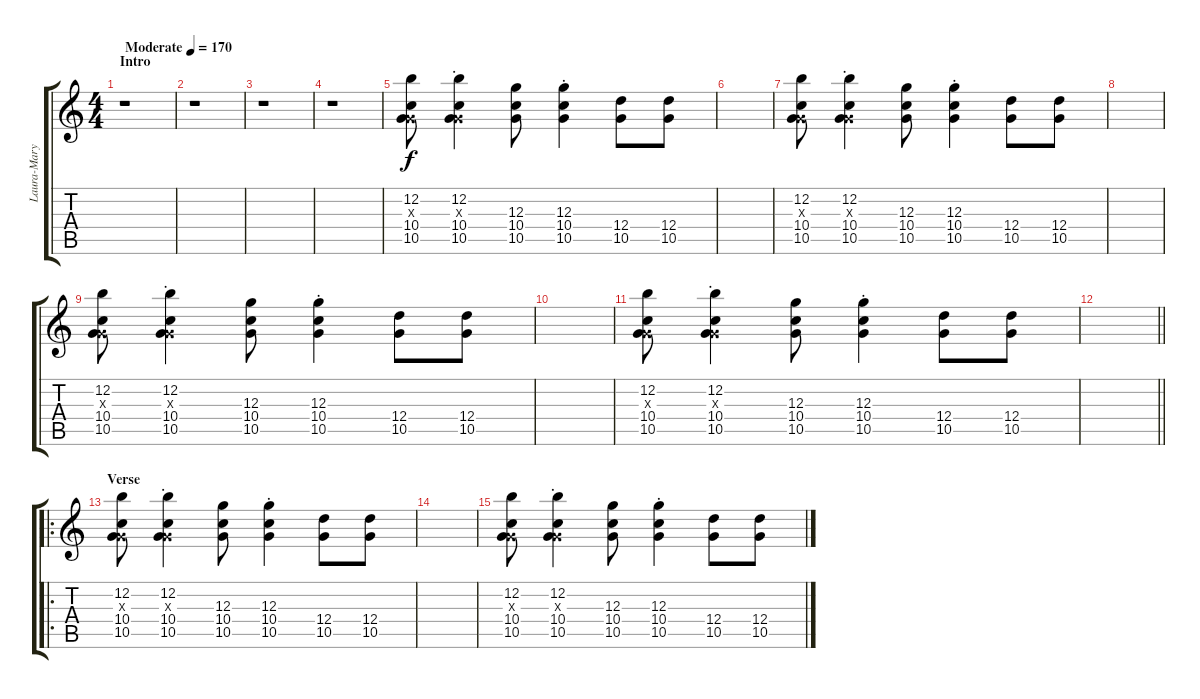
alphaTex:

\track ("Laura-Mary" "Laura-Mary") {instrument overdrivenguitar}
\staff {score tabs}
\tuning (E4 B3 G3 D3 A2 E2) {hide}
\ts (4 4)
\section ("" "Intro")
\tempo (170 "Moderate")
\clef g2
\ks c
r.1{dy f instrument overdrivenguitar} |
r.1 |
r.1 |
r.1 |
(12.2 0.3{x} 10.4 10.5).8 (12.2{st} 0.3{x} 10.4{st} 10.5{st}).4 (12.3 10.4 10.5).8 (12.3{st} 10.4{st} 10.5{st}).4 (12.4 10.5).8 (12.4 10.5).8 |
|
(12.2 0.3{x} 10.4 10.5).8 (12.2{st} 0.3{x} 10.4{st} 10.5{st}).4 (12.3 10.4 10.5).8 (12.3{st} 10.4{st} 10.5{st}).4 (12.4 10.5).8 (12.4 10.5).8 |
|
(12.2 0.3{x} 10.4 10.5).8 (12.2{st} 0.3{x} 10.4{st} 10.5{st}).4 (12.3 10.4 10.5).8 (12.3{st} 10.4{st} 10.5{st}).4 (12.4 10.5).8 (12.4 10.5).8 |
|
(12.2 0.3{x} 10.4 10.5).8 (12.2{st} 0.3{x} 10.4{st} 10.5{st}).4 (12.3 10.4 10.5).8 (12.3{st} 10.4{st} 10.5{st}).4 (12.4 10.5).8 (12.4 10.5).8 |
\barLineRight lightlight
|
\ro
\section ("" "Verse")
(12.2 0.3{x} 10.4 10.5).8 (12.2{st} 0.3{x} 10.4{st} 10.5{st}).4 (12.3 10.4 10.5).8 (12.3{st} 10.4{st} 10.5{st}).4 (12.4 10.5).8 (12.4 10.5).8 |
|
(12.2 0.3{x} 10.4 10.5).8 (12.2{st} 0.3{x} 10.4{st} 10.5{st}).4 (12.3 10.4 10.5).8 (12.3{st} 10.4{st} 10.5{st}).4 (12.4 10.5).8 (12.4 10.5).8
